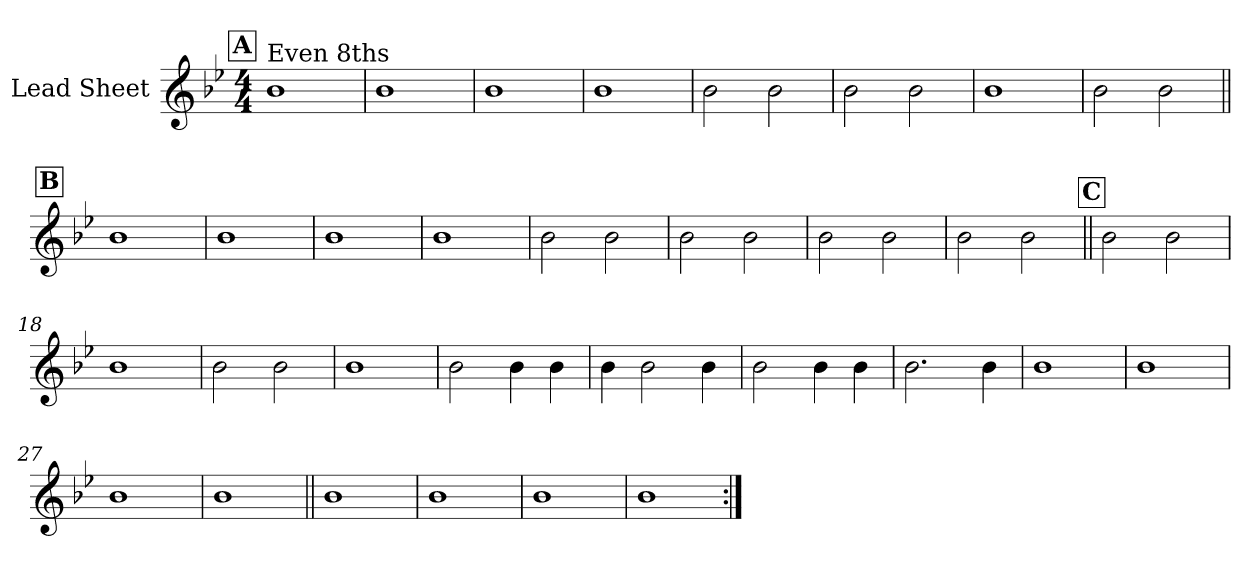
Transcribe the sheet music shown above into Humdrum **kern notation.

**kern
*part1
*staff1
*I"Lead Sheet
*clefG2
*k[b-e-]
*B-:
*M4/4
!!LO:REH:place=s1:a:fs=14:t=A
=1
!LO:TX:a:t=Even 8ths
1b-
=2
1b-
=3
1b-
=4
1b-
!!LO:LB:g=z
=5
2b-\
2b-\
=6
2b-\
2b-\
=7
1b-
=8
2b-\
2b-\
!!LO:LB:g=z
!!LO:REH:place=s1:a:fs=14:t=B
=9||
1b-
=10
1b-
=11
1b-
=12
1b-
!!LO:LB:g=z
=13
2b-\
2b-\
=14
2b-\
2b-\
=15
2b-\
2b-\
=16
2b-\
2b-\
!!LO:LB:g=z
!!LO:REH:place=s1:a:fs=14:t=C
=17||
2b-\
2b-\
=18
1b-
=19
2b-\
2b-\
=20
1b-
!!LO:LB:g=z
=21
2b-\
4b-\
4b-\
=22
4b-\
2b-\
4b-\
!!LO:LB:g=z
=23
2b-\
4b-\
4b-\
=24
2.b-\
4b-\
!!LO:LB:g=z
=25
1b-
=26
1b-
=27
1b-
=28
1b-
!!LO:LB:g=z
=29||
1b-
=30
1b-
=31
1b-
=32
1b-
=:|!
*-
